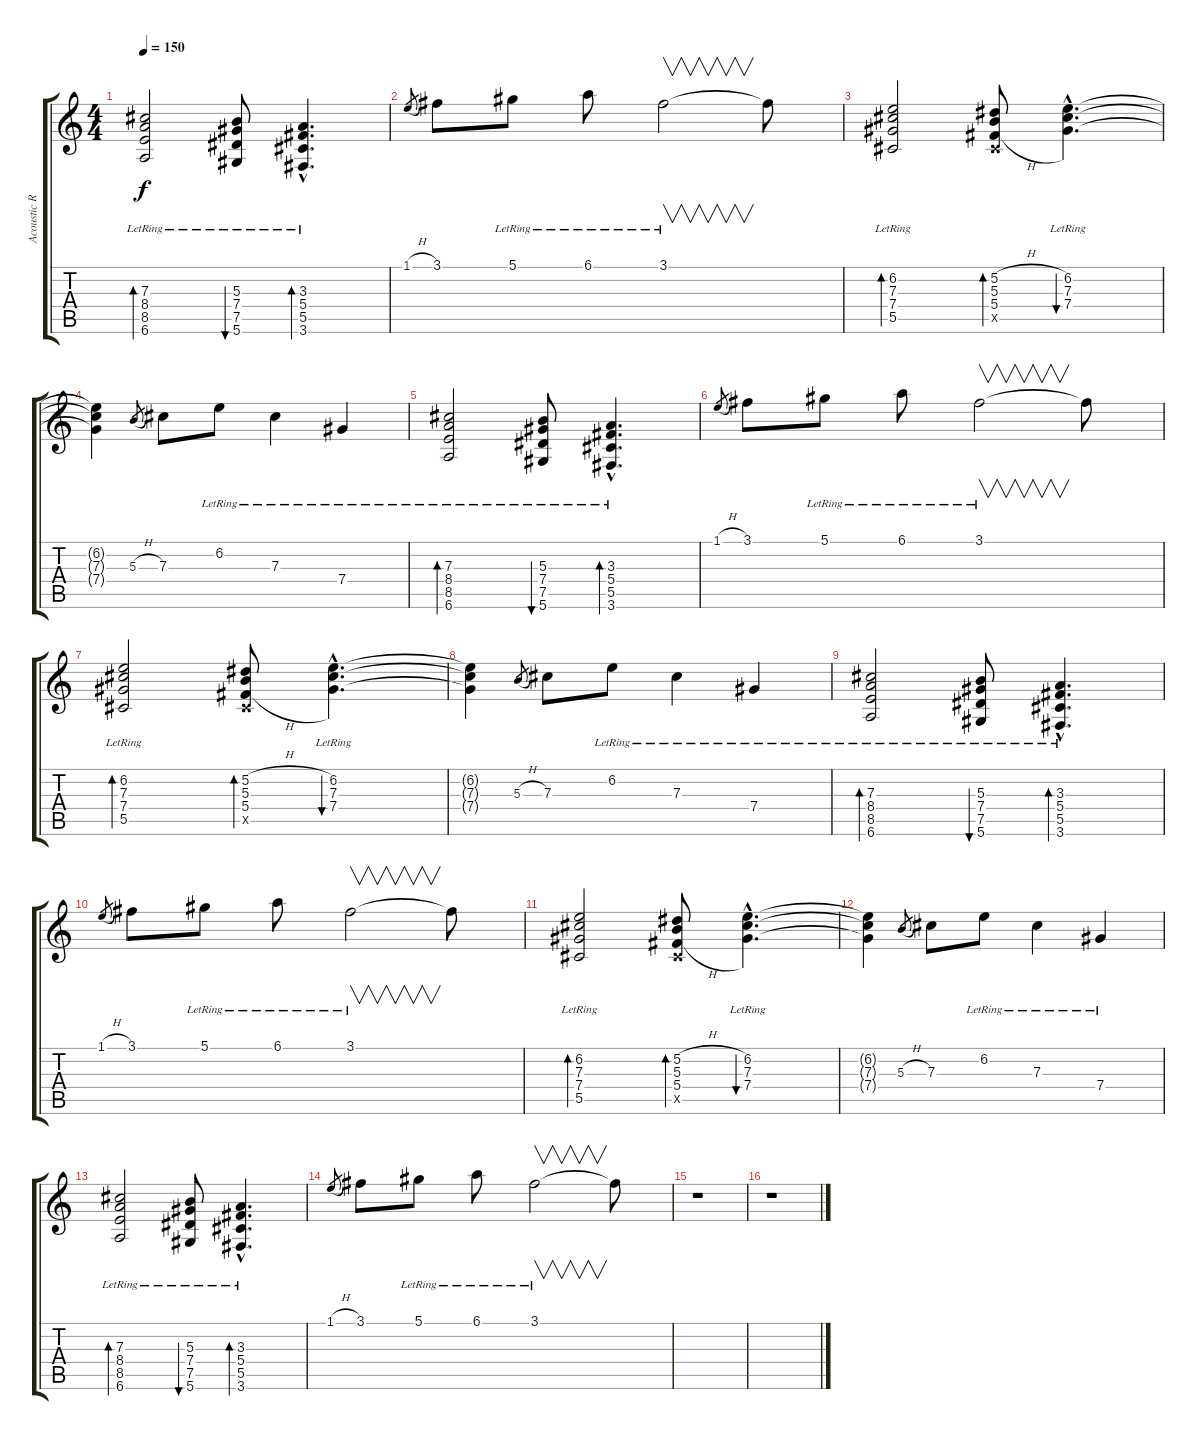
\track ("Acoustic Rhytm" "Acoustic R") {instrument acousticguitarsteel}
\staff {score tabs}
\tuning (Eb4 Bb3 Gb3 Db3 Ab2 Eb2) {hide}
\ts (4 4)
\tempo 150
\clef g2
\ks c
(7.3{lr} 8.4{lr} 8.5{lr} 6.6{lr}).2{bd 60 dy f} (5.3{lr} 7.4{lr} 7.5{lr} 5.6{lr}).8{bu 60} (3.3{hac lr} 5.4{hac lr} 5.5{hac lr} 3.6{hac lr}).4{d bd 60} |
1.1{h}.8{gr} 3.1.8 5.1{lr}.8 6.1{lr}.8 3.1{lr}.2{v} 3.1{t}.8 |
(6.2{lr} 7.3{lr} 7.4{lr} 5.5{lr}).2{bd 60} (5.2{h} 5.3{h} 5.4{h} 5.5{x}).8{bd 60} (6.2{hac lr} 7.3{hac lr} 7.4{hac lr}).4{d bu 60} |
(6.2{t} 7.3{t} 7.4{t}).4 5.3{h}.8{gr} 7.3.8 6.2{lr}.8 7.3{lr}.4 7.4{lr}.4 |
(7.3{lr} 8.4{lr} 8.5{lr} 6.6{lr}).2{bd 60} (5.3{lr} 7.4{lr} 7.5{lr} 5.6{lr}).8{bu 60} (3.3{hac lr} 5.4{hac lr} 5.5{hac lr} 3.6{hac lr}).4{d bd 60} |
1.1{h}.8{gr} 3.1.8 5.1{lr}.8 6.1{lr}.8 3.1{lr}.2{v} 3.1{t}.8 |
(6.2{lr} 7.3{lr} 7.4{lr} 5.5{lr}).2{bd 60} (5.2{h} 5.3{h} 5.4{h} 5.5{x}).8{bd 60} (6.2{hac lr} 7.3{hac lr} 7.4{hac lr}).4{d bu 60} |
(6.2{t} 7.3{t} 7.4{t}).4 5.3{h}.8{gr} 7.3.8 6.2{lr}.8 7.3{lr}.4 7.4{lr}.4 |
(7.3{lr} 8.4{lr} 8.5{lr} 6.6{lr}).2{bd 60} (5.3{lr} 7.4{lr} 7.5{lr} 5.6{lr}).8{bu 60} (3.3{hac lr} 5.4{hac lr} 5.5{hac lr} 3.6{hac lr}).4{d bd 60} |
1.1{h}.8{gr} 3.1.8 5.1{lr}.8 6.1{lr}.8 3.1{lr}.2{v} 3.1{t}.8 |
(6.2{lr} 7.3{lr} 7.4{lr} 5.5{lr}).2{bd 60} (5.2{h} 5.3{h} 5.4{h} 5.5{x}).8{bd 60} (6.2{hac lr} 7.3{hac lr} 7.4{hac lr}).4{d bu 60} |
(6.2{t} 7.3{t} 7.4{t}).4 5.3{h}.8{gr} 7.3.8 6.2{lr}.8 7.3{lr}.4 7.4{lr}.4 |
(7.3{lr} 8.4{lr} 8.5{lr} 6.6{lr}).2{bd 60} (5.3{lr} 7.4{lr} 7.5{lr} 5.6{lr}).8{bu 60} (3.3{hac lr} 5.4{hac lr} 5.5{hac lr} 3.6{hac lr}).4{d bd 60} |
1.1{h}.8{gr} 3.1.8 5.1{lr}.8 6.1{lr}.8 3.1{lr}.2{v} 3.1{t}.8 |
r.1 |
r.1
